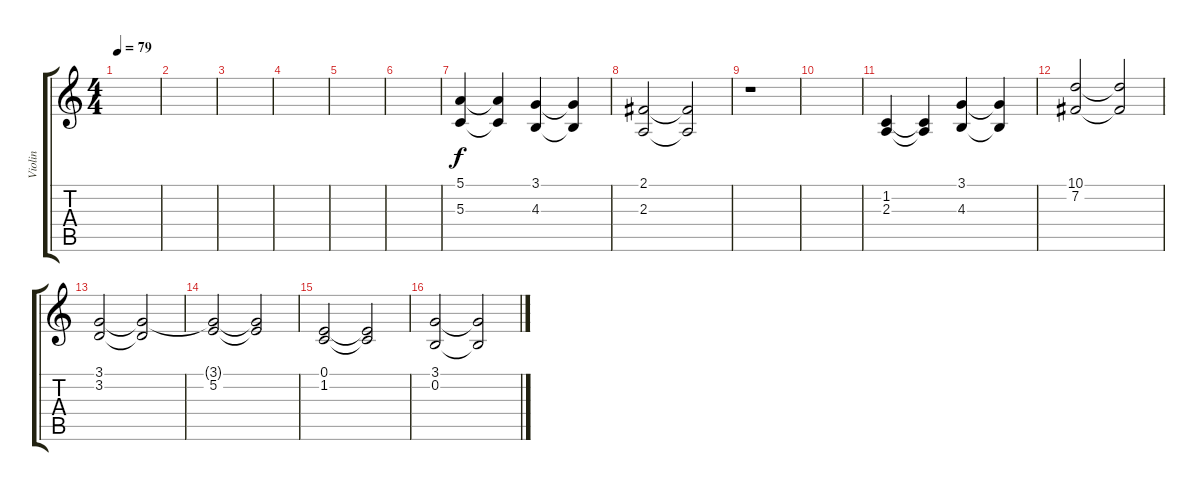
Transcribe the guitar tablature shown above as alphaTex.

\track ("Violin" "Violin") {instrument violin}
\staff {score tabs}
\tuning (E4 B3 G3 D3 A2 E2) {hide}
\ts (4 4)
\tempo 79
\clef g2
\ks c
|
|
|
|
|
|
(5.1 5.3).4{volume 11} (5.1{t} 5.3{t}).4{volume 5} (3.1 4.3).4{volume 11} (3.1{t} 4.3{t}).4{volume 7} |
(2.1 2.3).2{volume 11} (2.1{t} 2.3{t}).2{volume 6} |
r.1 |
|
(1.2 2.3).4{volume 11} (1.2{t} 2.3{t}).4{volume 5} (3.1 4.3).4{volume 11} (3.1{t} 4.3{t}).4{volume 7} |
(10.1 7.2).2{volume 11} (10.1{t} 7.2{t}).2{volume 6} |
(3.1 3.2).2{volume 12} (3.1{t} 3.2{t}).2{volume 7} |
(3.1{t} 5.2).2{volume 12} (3.1{t} 5.2{t}).2{volume 7} |
(0.1 1.2).2{volume 12} (0.1{t} 1.2{t}).2{volume 7} |
(3.1 0.2).2{volume 12} (3.1{t} 0.2{t}).2{volume 7}
